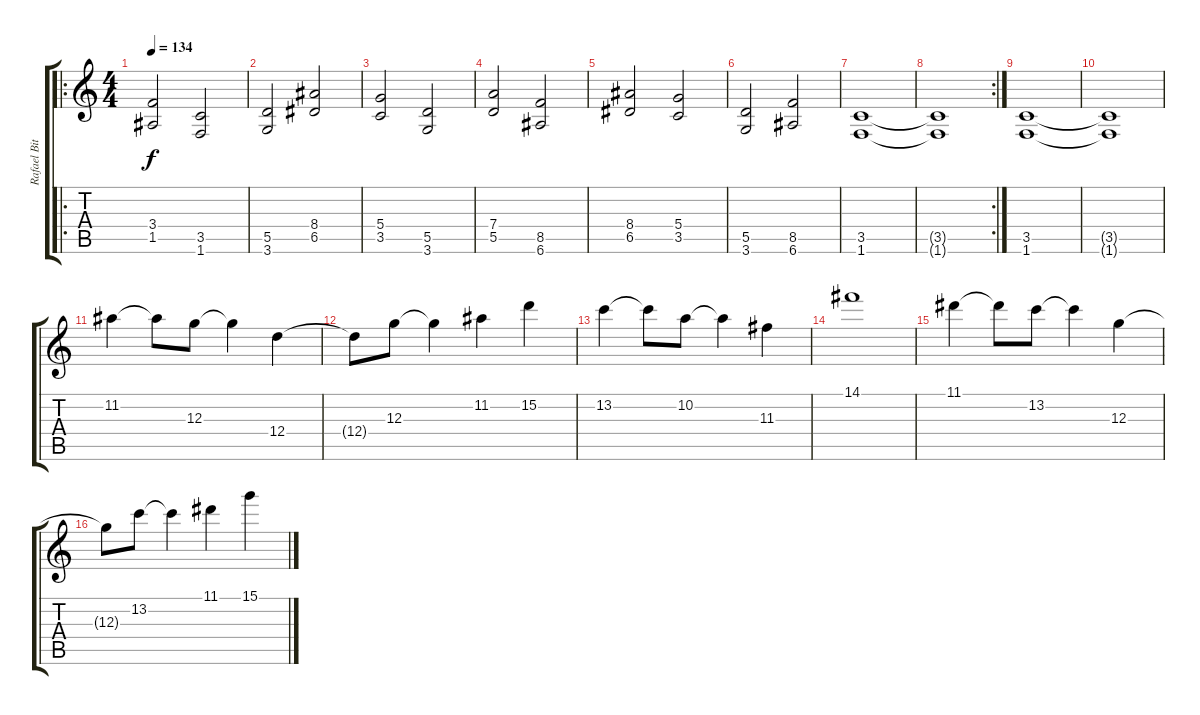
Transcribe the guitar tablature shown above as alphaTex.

\track ("Rafael Bittencourt" "Rafael Bit") {instrument distortionguitar}
\staff {score tabs}
\tuning (E4 B3 G3 D3 A2 E2) {hide}
\ro
\ts (4 4)
\tempo 134
\clef g2
\ks c
(3.4 1.5).2{dy f instrument distortionguitar} (3.5 1.6).2 |
(5.5 3.6).2 (8.4 6.5).2 |
(5.4 3.5).2 (5.5 3.6).2 |
(7.4 5.5).2 (8.5 6.6).2 |
(8.4 6.5).2 (5.4 3.5).2 |
(5.5 3.6).2 (8.5 6.6).2 |
(3.5 1.6).1 |
\rc 2
(3.5{t} 1.6{t}).1 |
(3.5 1.6).1 |
(3.5{t} 1.6{t}).1 |
11.2.4 11.2{t}.8 12.3.8 12.3{t}.4 12.4.4 |
12.4{t}.8 12.3.8 12.3{t}.4 11.2.4 15.2.4 |
13.2.4 13.2{t}.8 10.2.8 10.2{t}.4 11.3.4 |
14.1.1 |
11.1.4 11.1{t}.8 13.2.8 13.2{t}.4 12.3.4 |
12.3{t}.8 13.2.8 13.2{t}.4 11.1.4 15.1.4
